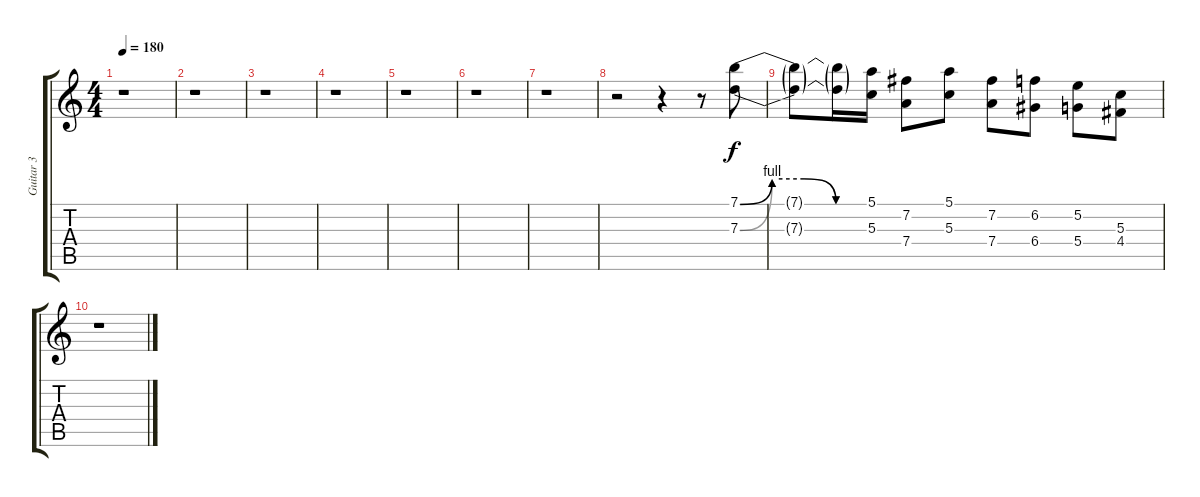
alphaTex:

\track ("Guitar 3" "Guitar 3") {instrument overdrivenguitar}
\staff {score tabs}
\tuning (E4 B3 G3 D3 A2 E2) {hide}
\ts (4 4)
\tempo 180
\clef g2
\ks c
r.1{dy ff} |
r.1 |
r.1 |
r.1 |
r.1 |
r.1 |
r.1 |
r.2 r.4 r.8 (7.1{be (custom 0 0 15 4 30 4 45 0 60 0)} 7.3{be (custom 0 0 15 4 30 4 45 0 60 0)}).8{dy f} |
(7.1{t} 7.3{t}).8 (7.1{t} 7.3{t}).16 (5.1 5.3).16 (7.2 7.4).8 (5.1 5.3).8 (7.2 7.4).8 (6.2 6.4).8 (5.2 5.4).8 (5.3 4.4).8 |
r.1
